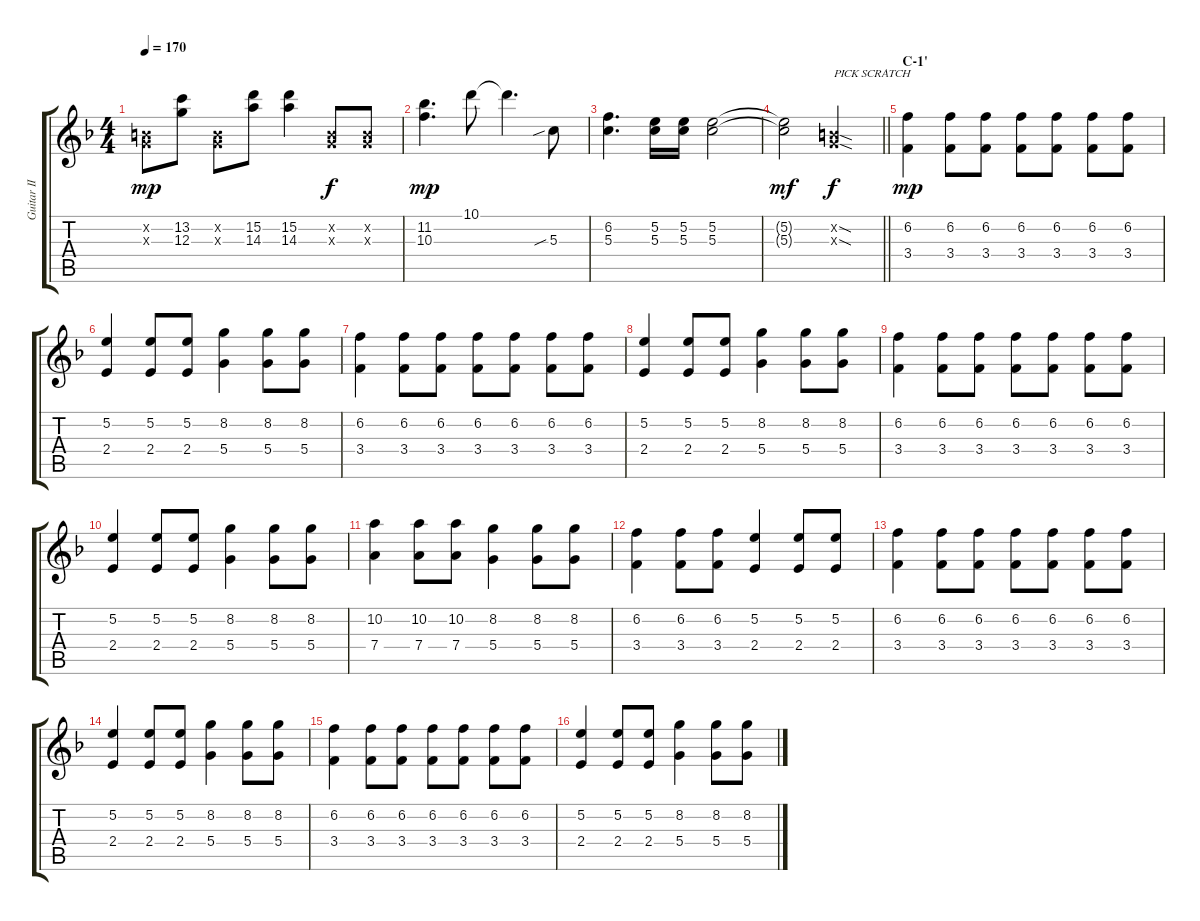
\track ("Guitar II (Nakano Azusa)" "Guitar II ") {instrument overdrivenguitar}
\staff {score tabs}
\tuning (E4 B3 G3 D3 A2 E2) {hide}
\ts (4 4)
\tempo 170
\clef g2
\ks f
(0.2{x} 0.3{x}).8{dy mp} (13.2 12.3).8 (0.2{x} 0.3{x}).8 (15.2 14.3).8 (15.2 14.3).4 (0.2{x} 0.3{x}).8{dy f} (0.2{x} 0.3{x}).8 |
(11.2 10.3).4{d dy mp} 10.1.8 10.1{t}.4{d} 5.3{sib}.8 |
(6.2 5.3).4{d} (5.2 5.3).16 (5.2 5.3).16 (5.2 5.3).2 |
\barLineRight lightlight
(5.2{t} 5.3{t}).2{dy mf} (0.2{sod x} 0.3{sod x}).2{txt "PICK SCRATCH" dy f} |
\section ("" "C-1'")
(6.2 3.4).4{dy mp} (6.2 3.4).8 (6.2 3.4).8 (6.2 3.4).8 (6.2 3.4).8 (6.2 3.4).8 (6.2 3.4).8 |
(5.2 2.4).4 (5.2 2.4).8 (5.2 2.4).8 (8.2 5.4).4 (8.2 5.4).8 (8.2 5.4).8 |
(6.2 3.4).4 (6.2 3.4).8 (6.2 3.4).8 (6.2 3.4).8 (6.2 3.4).8 (6.2 3.4).8 (6.2 3.4).8 |
(5.2 2.4).4 (5.2 2.4).8 (5.2 2.4).8 (8.2 5.4).4 (8.2 5.4).8 (8.2 5.4).8 |
(6.2 3.4).4 (6.2 3.4).8 (6.2 3.4).8 (6.2 3.4).8 (6.2 3.4).8 (6.2 3.4).8 (6.2 3.4).8 |
(5.2 2.4).4 (5.2 2.4).8 (5.2 2.4).8 (8.2 5.4).4 (8.2 5.4).8 (8.2 5.4).8 |
(10.2 7.4).4 (10.2 7.4).8 (10.2 7.4).8 (8.2 5.4).4 (8.2 5.4).8 (8.2 5.4).8 |
(6.2 3.4).4 (6.2 3.4).8 (6.2 3.4).8 (5.2 2.4).4 (5.2 2.4).8 (5.2 2.4).8 |
(6.2 3.4).4 (6.2 3.4).8 (6.2 3.4).8 (6.2 3.4).8 (6.2 3.4).8 (6.2 3.4).8 (6.2 3.4).8 |
(5.2 2.4).4 (5.2 2.4).8 (5.2 2.4).8 (8.2 5.4).4 (8.2 5.4).8 (8.2 5.4).8 |
(6.2 3.4).4 (6.2 3.4).8 (6.2 3.4).8 (6.2 3.4).8 (6.2 3.4).8 (6.2 3.4).8 (6.2 3.4).8 |
(5.2 2.4).4 (5.2 2.4).8 (5.2 2.4).8 (8.2 5.4).4 (8.2 5.4).8 (8.2 5.4).8
